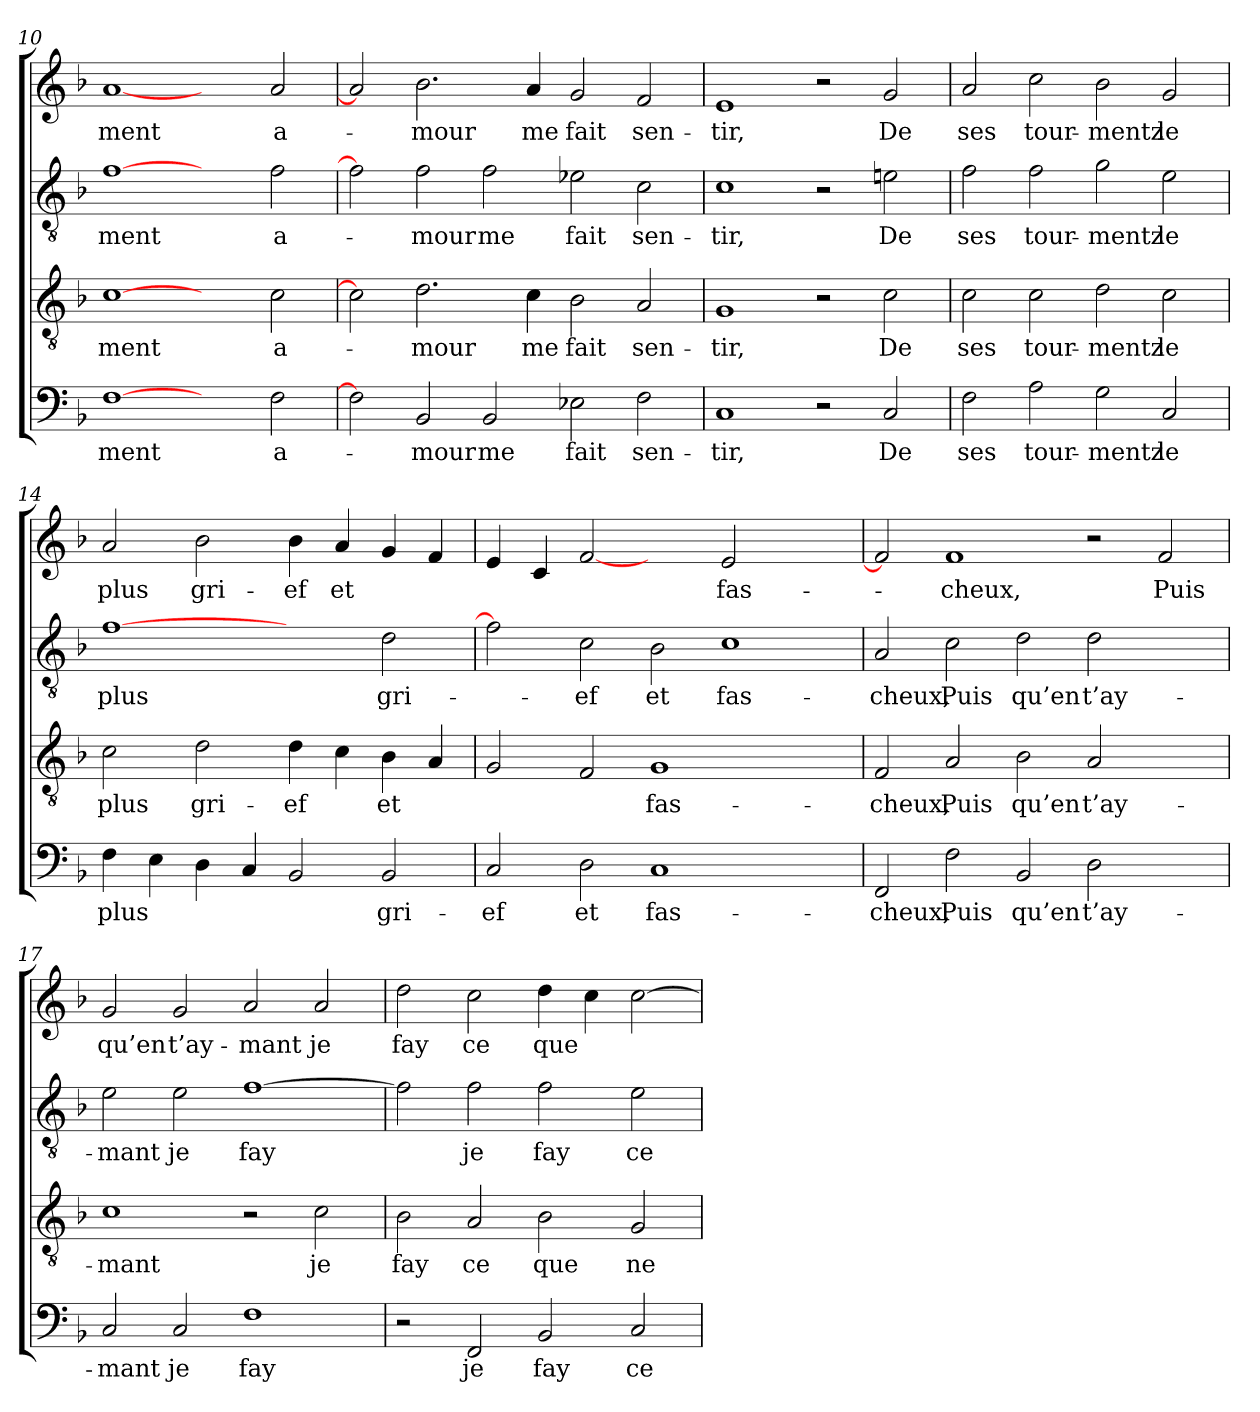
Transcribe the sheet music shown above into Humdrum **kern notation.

**kern	**text	**kern	**text	**kern	**text	**kern	**text
*part4	*part4	*part3	*part3	*part2	*part2	*part1	*part1
*staff4	*staff4	*staff3	*staff3	*staff2	*staff2	*staff1	*staff1
*clefF4	*	*clefGv2	*	*clefGv2	*	*clefG2	*
*k[b-]	*	*k[b-]	*	*k[b-]	*	*k[b-]	*
=10	=10	=10	=10	=10	=10	=10	=10
[1F	-ment	[1c	-ment	[1f	-ment	[1a	-ment
2ryy	.	2ryy	.	2ryy	.	2ryy	.
2F	a-	2c	a-	2f	a-	2a	a-
=11	=11	=11	=11	=11	=11	=11	=11
2F]	.	2c]	.	2f]	.	2a]	.
2BB-	-mour	2.d	-mour	2f	-mour	2.b-	-mour
2BB-	me	.	.	2f	me	.	.
.	.	4c	me	.	.	4a	me
2E-X	fait	2B-	fait	2e-X	fait	2g	fait
2F	sen-	2A	sen-	2c	sen-	2f	sen-
=12	=12	=12	=12	=12	=12	=12	=12
1C	-tir,	1G	-tir,	1c	-tir,	1e	-tir,
2r	.	2r	.	2r	.	2r	.
2C	De	2c	De	2en	De	2g	De
!!LO:LB:g=z
=13	=13	=13	=13	=13	=13	=13	=13
2F	ses	2c	ses	2f	ses	2a	ses
2A	tour-	2c	tour-	2f	tour-	2cc	tour-
2G	-mentz	2d	-mentz	2g	-mentz	2b-	-mentz
2C	le	2c	le	2e	le	2g	le
=14	=14	=14	=14	=14	=14	=14	=14
4F	plus	2c	plus	[1f	plus	2a	plus
4E	.	.	.	.	.	.	.
4D	.	2d	gri-	.	.	2b-	gri-
4C	.	.	.	.	.	.	.
2BB-	.	4d	-ef	2ryy	.	4b-	-ef
.	.	4c	.	.	.	4a	et
2BB-	gri-	4B-	et	2d	gri-	4g	.
.	.	4A	.	.	.	4f	.
=15	=15	=15	=15	=15	=15	=15	=15
2C	-ef	2G	.	2f]	.	4e	.
.	.	.	.	.	.	4c	.
2D	et	2F	.	2c	-ef	[2f	.
1C	fas-	1G	fas-	2B-	et	2ryy	.
.	.	.	.	1c	fas-	2e	fas-
2ryy	.	2ryy	.	.	.	2ryy	.
=16	=16	=16	=16	=16	=16	=16	=16
2FF	-cheux,	2F	-cheux,	2A	-cheux,	2f]	.
2F	Puis	2A	Puis	2c	Puis	1f	-cheux,
2BB-	qu’en	2B-	qu’en	2d	qu’en	.	.
2D	t’ay-	2A	t’ay-	2d	t’ay-	2r	.
2ryy	.	2ryy	.	2ryy	.	2f	Puis
=17	=17	=17	=17	=17	=17	=17	=17
2C	-mant	1c	-mant	2e	-mant	2g	qu’en
2C	je	.	.	2e	je	2g	t’ay-
1F	fay	2r	.	[1f	fay	2a	-mant
.	.	2c	je	.	.	2a	je
!!LO:PB:g=z
=18	=18	=18	=18	=18	=18	=18	=18
2r	.	2B-	fay	2f]	.	2dd	fay
2FF	je	2A	ce	2f	je	2cc	ce
2BB-	fay	2B-	que	2f	fay	4dd	que
.	.	.	.	.	.	4cc	.
2C	ce	2G	ne	2e	ce	[2cc	.
=	=	=	=	=	=	=	=
*-	*-	*-	*-	*-	*-	*-	*-
